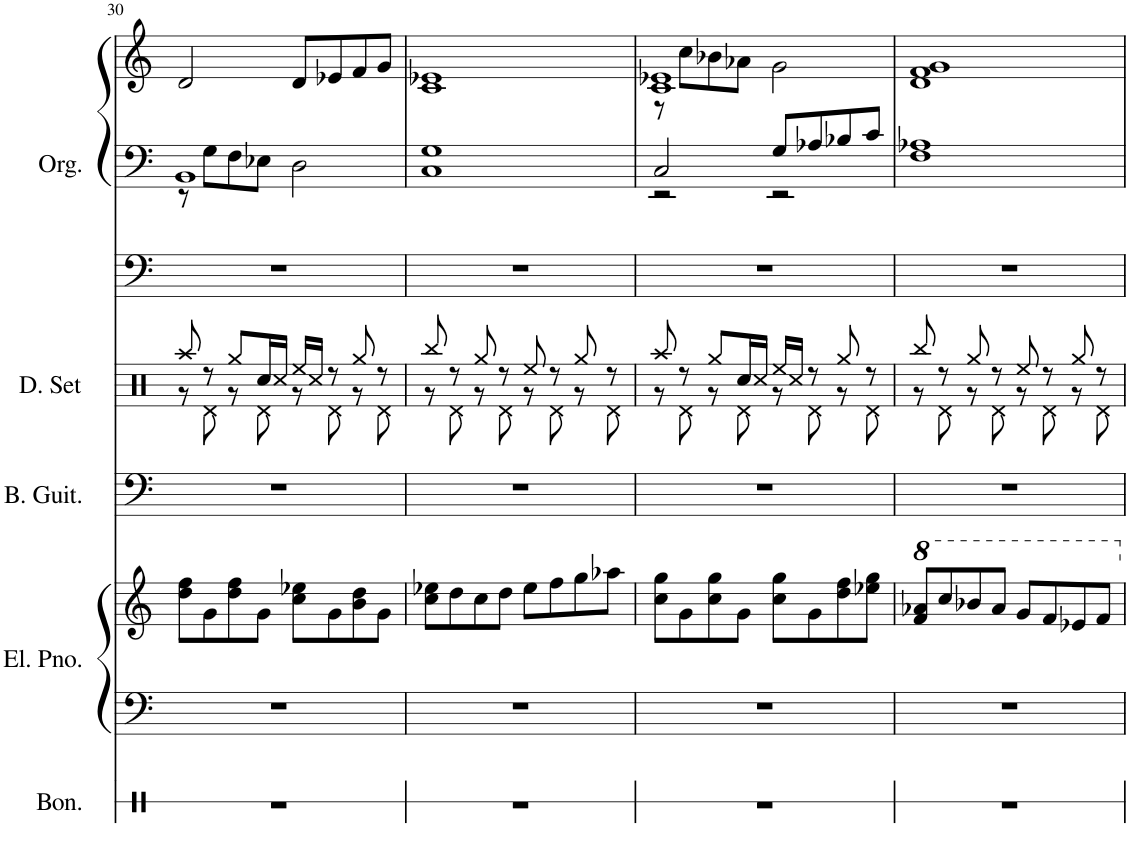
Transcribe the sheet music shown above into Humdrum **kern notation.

**kern	**kern	**kern	**kern	**kern	**kern	**kern	**kern
*part5	*part4	*part4	*part3	*part2	*part1	*part1	*part1
*staff8	*staff7	*staff6	*staff5	*staff4	*staff3	*staff2	*staff1
*I"Bongos	*I"Electric Piano	*	*I"Bass Guitar	*I"Drumset	*I"Organ	*	*
*I'Bon.	*I'El. Pno.	*	*I'B. Guit.	*I'D. Set	*I'Org.	*	*
!!LO:PB:g=z
*clefX	*clefF4	*clefG2	*clefF4	*clefX	*clefF4	*clefF4	*clefG2
*	*	*	*Trd7c12	*	*	*	*
*k[]	*k[]	*k[]	*k[]	*k[]	*k[]	*k[]	*k[]
*M4/4	*M4/4	*M4/4	*M4/4	*M4/4	*M4/4	*M4/4	*M4/4
=30	=30	=30	=30	=30	=30	=30	=30
*	*	*	*	*^	*	*^	*
1r	1r	8dd\ 8ff\L	1r	8Raa/	8r	1r	1BB	8r	2d/
.	.	8g\	.	8r	8Rd\	.	.	8G\L	.
.	.	8dd\ 8ff\	.	8Rgg/L	8r	.	.	8F\	.
.	.	8g\J	.	16Rcc/L	8Rd\	.	.	8E-X\J	.
.	.	.	.	16Rcc/JJ	.	.	.	.	.
.	.	8cc\ 8ee-X\L	.	16Ree/LL	8r	.	.	2D\	8d/L
.	.	.	.	16Rcc/JJ	.	.	.	.	.
.	.	8g\	.	8r	8Rd\	.	.	.	8e-X/
.	.	8b\ 8dd\	.	8Rgg/	8r	.	.	.	8f/
.	.	8g\J	.	8r	8Rd\	.	.	.	8g/J
*	*	*	*	*	*	*	*v	*v	*
=31	=31	=31	=31	=31	=31	=31	=31	=31
1r	1r	8cc\ 8ee-X\L	1r	8Rbb/	8r	1r	1C 1G	1c 1e-X
.	.	8dd\	.	8r	8Rd\	.	.	.
.	.	8cc\	.	8Rgg/	8r	.	.	.
.	.	8dd\J	.	8r	8Rd\	.	.	.
.	.	8ee-\L	.	8Ree/	8r	.	.	.
.	.	8ff\	.	8r	8Rd\	.	.	.
.	.	8gg\	.	8Rgg/	8r	.	.	.
.	.	8aa-X\J	.	8r	8Rd\	.	.	.
=32	=32	=32	=32	=32	=32	=32	=32	=32
*	*	*	*	*	*	*	*^	*^
1r	1r	8cc\ 8gg\L	1r	8Raa/	8r	1r	2C/	2r	1c 1e-X	8r
.	.	8g\	.	8r	8Rd\	.	.	.	.	8cc\L
.	.	8cc\ 8gg\	.	8Rgg/L	8r	.	.	.	.	8b-X\
.	.	8g\J	.	16Rcc/L	8Rd\	.	.	.	.	8a-X\J
.	.	.	.	16Rcc/JJ	.	.	.	.	.	.
.	.	8cc\ 8gg\L	.	16Ree/LL	8r	.	8G/L	2r	.	2g\
.	.	.	.	16Rcc/JJ	.	.	.	.	.	.
.	.	8g\	.	8r	8Rd\	.	8A-X/	.	.	.
.	.	8dd\ 8ff\	.	8Rgg/	8r	.	8B-X/	.	.	.
.	.	8ee-X\ 8gg\J	.	8r	8Rd\	.	8c/J	.	.	.
*	*	*	*	*	*	*	*v	*v	*	*
*	*	*	*	*	*	*	*	*v	*v
=33	=33	=33	=33	=33	=33	=33	=33	=33
*	*	*8va	*	*	*	*	*	*
1r	1r	8ff/ 8aa-X/L	1r	8Rbb/	8r	1r	1F 1A-X	1d 1f 1g
.	.	8ccc/	.	8r	8Rd\	.	.	.
.	.	8bb-X/	.	8Rgg/	8r	.	.	.
.	.	8aa-/J	.	8r	8Rd\	.	.	.
.	.	8gg/L	.	8Ree/	8r	.	.	.
.	.	8ff/	.	8r	8Rd\	.	.	.
.	.	8ee-X/	.	8Rgg/	8r	.	.	.
.	.	8ff/J	.	8r	8Rd\	.	.	.
*	*	*X8va	*	*	*	*	*	*
*	*	*	*	*v	*v	*	*	*
=	=	=	=	=	=	=	=
*-	*-	*-	*-	*-	*-	*-	*-
